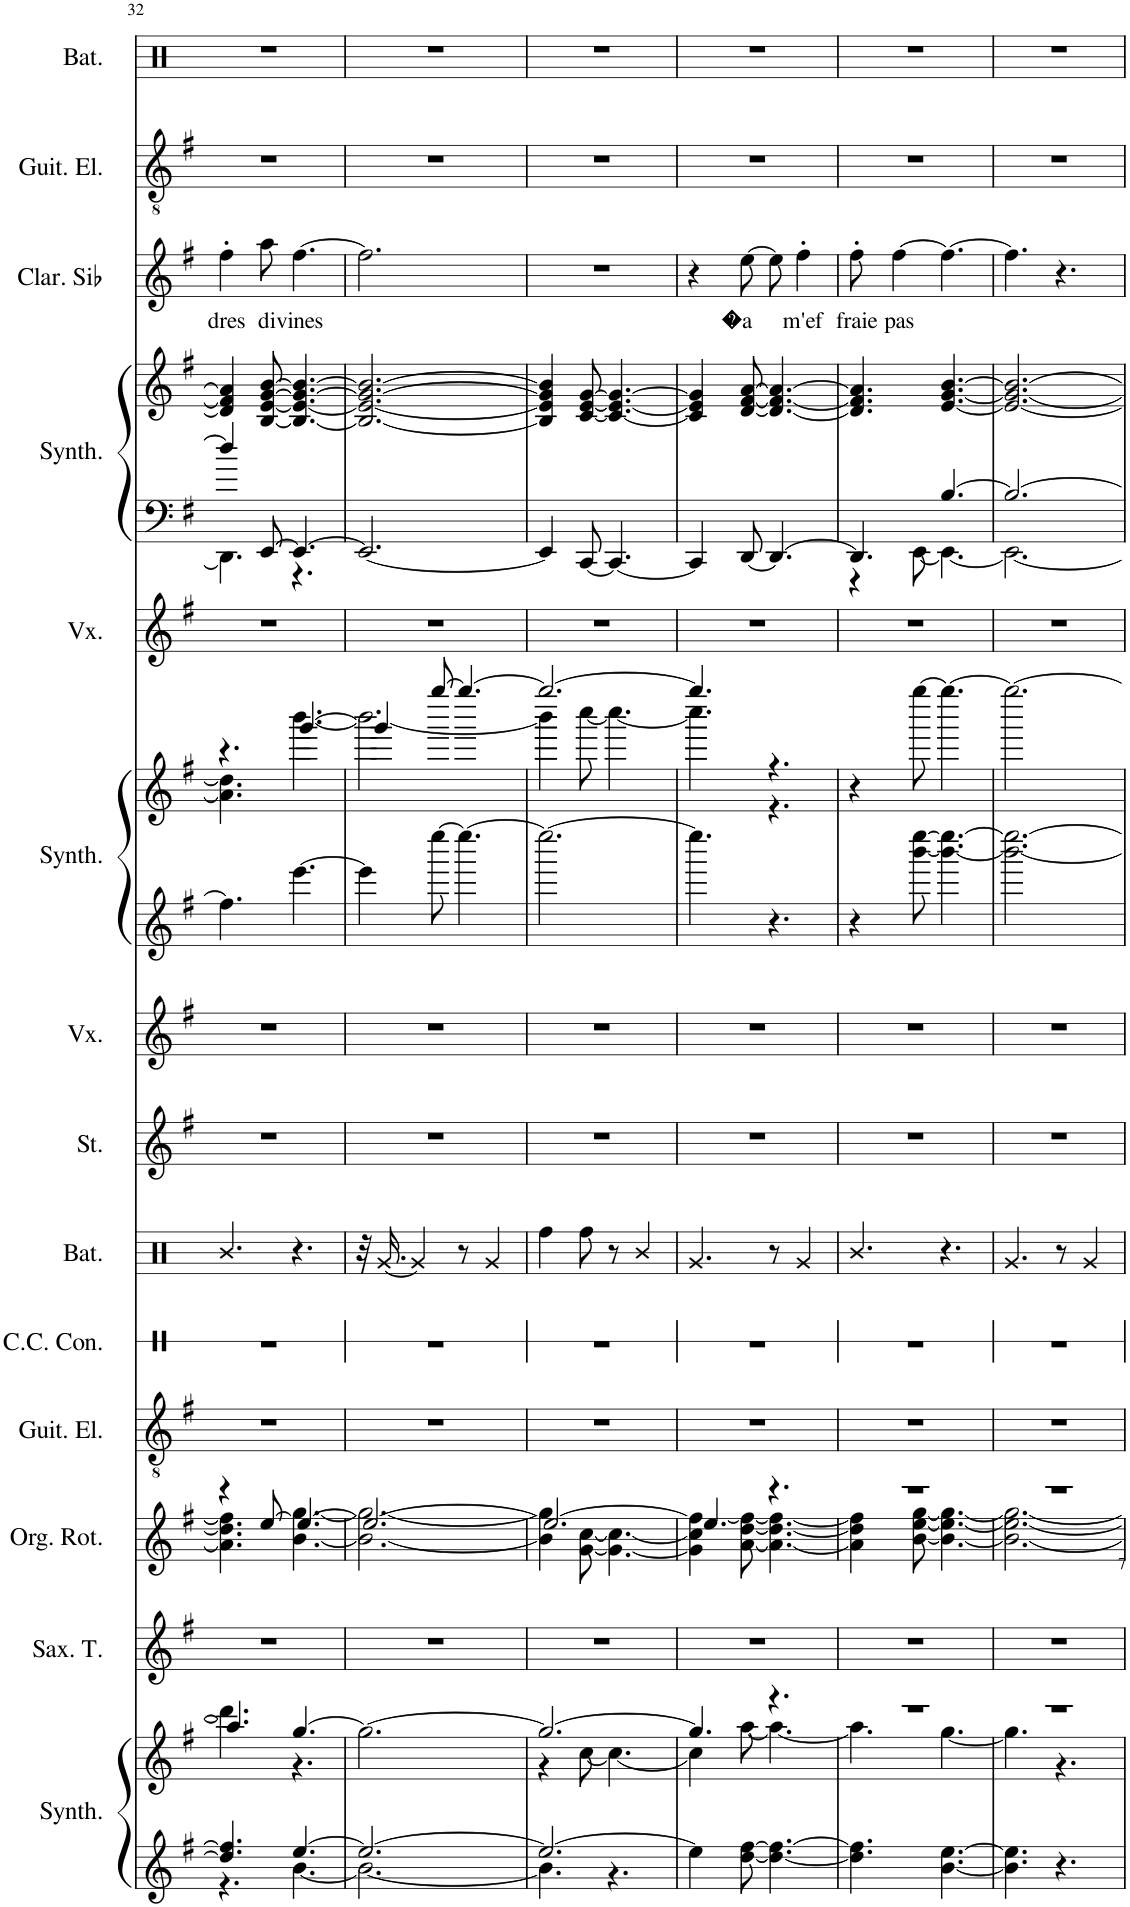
**kern	**kern	**kern	**kern	**kern	**kern	**kern	**kern	**kern	**kern	**kern	**kern	**kern	**kern	**kern	**text	**kern	**kern
*part14	*part14	*part13	*part12	*part11	*part10	*part9	*part8	*part7	*part6	*part6	*part5	*part4	*part4	*part3	*part3	*part2	*part1
*staff17	*staff16	*staff15	*staff14	*staff13	*staff12	*staff11	*staff10	*staff9	*staff8	*staff7	*staff6	*staff5	*staff4	*staff3	*staff3	*staff2	*staff1
*I"Synthétiseur Pad	*	*I"Saxophone Ténor	*I"Orgue rotatif	*I"Guitare électrique	*I"Caisse claire de concert	*I"Batterie	*I"Cordes	*I"Voix	*I"Synthétiseur Pad	*	*I"Voix	*I"Synthétiseur Pad	*	*I"Clarinette en Sib	*	*I"Guitare électrique	*I"Batterie
*I'Synth.	*	*I'Sax. T.	*I'Org. Rot.	*I'Guit. El.	*I'C.C. Con.	*I'Bat.	*	*I'Vx.	*I'Synth.	*	*I'Vx.	*I'Synth.	*	*I'Clar. Sib	*	*I'Guit. El.	*I'Bat.
!!LO:PB:g=z
*clefG2	*clefG2	*clefG2	*clefG2	*clefGv2	*clefX	*clefX	*clefG2	*clefG2	*clefG2	*clefG2	*clefG2	*clefF4	*clefG2	*clefG2	*	*clefGv2	*clefX
*	*	*Trd8c14	*	*	*	*	*	*	*	*	*	*	*	*Trd1c2	*	*	*
*k[f#]	*k[f#]	*k[f#]	*k[f#]	*k[f#]	*k[f#]	*k[]	*k[f#]	*k[f#]	*k[f#]	*k[f#]	*k[f#]	*k[f#]	*k[f#]	*k[f#]	*	*k[f#]	*k[]
*M6/8	*M6/8	*M6/8	*M6/8	*M6/8	*M6/8	*M6/8	*M6/8	*M6/8	*M6/8	*M6/8	*M6/8	*M6/8	*M6/8	*M6/8	*	*M6/8	*M6/8
=32	=32	=32	=32	=32	=32	=32	=32	=32	=32	=32	=32	=32	=32	=32	=32	=32	=32
*^	*^	*	*^	*	*	*	*	*	*	*^	*	*^	*	*	*	*	*
!	!	!	!	!	!	!	!	!	!	!	!	!	!	!	!	!	!	!	!	!LO:LY:b	!	!
4.dd/] 4.ff#/]	4.r	4.aa/]	4.ddd\]	2.r	4r	4.a\] 4.dd\] 4.ff#\]	2.r	2.r	4.R/	2.r	2.r	4.ff#\]	4.r	4.a\] 4.dd\]	2.r	4dd/]	4.DD\]	4d/] 4f#/] 4a/]	4ff#'\	dres	2.r	2.r
!	!	!	!	!	!	!	!	!	!	!	!	!	!	!	!	!	!	!	!	!LO:LY:b	!	!
.	.	.	.	.	[8ee/	.	.	.	.	.	.	.	.	.	.	[8EE/	.	[8B/ [8e/ [8g/ [8b/	8aa\	di	.	.
!	!	!	!	!	!	!	!	!	!	!	!	!	!	!	!	!	!	!	!	!LO:LY:b	!	!
[4.ee/	[4.b\	[4.gg/	4.r	.	4.ee/_	[4.b\ [4.gg\	.	.	4.r	.	.	[4.eee\	[4.ggg/	[4.bbb\	.	4.EE/_	4.r	4.B/_ 4.e/_ 4.g/_ 4.b/_	[4.ff#\	vines	.	.
*	*	*v	*v	*	*	*	*	*	*	*	*	*	*	*	*	*v	*v	*	*	*	*	*
=33	=33	=33	=33	=33	=33	=33	=33	=33	=33	=33	=33	=33	=33	=33	=33	=33	=33	=33	=33	=33
2.ee/_	2.b\_	2.gg\_	2.r	2.ee/_	2.b\_ 2.gg\_	2.r	2.r	32r	2.r	2.r	4eee\]	4ggg/]	2.bbb\_	2.r	2.EE/_	2.B/_ 2.e/_ 2.g/_ 2.b/_	2.ff#\]	.	2.r	2.r
.	.	.	.	.	.	.	.	[16.Rg/	.	.	.	.	.	.	.	.	.	.	.	.
.	.	.	.	.	.	.	.	4Rg/]	.	.	.	.	.	.	.	.	.	.	.	.
.	.	.	.	.	.	.	.	.	.	.	[8eeee\	[8gggg/	.	.	.	.	.	.	.	.
.	.	.	.	.	.	.	.	8r	.	.	4.eeee\_	4.gggg/_	.	.	.	.	.	.	.	.
.	.	.	.	.	.	.	.	4Rg/	.	.	.	.	.	.	.	.	.	.	.	.
=34	=34	=34	=34	=34	=34	=34	=34	=34	=34	=34	=34	=34	=34	=34	=34	=34	=34	=34	=34	=34
*	*	*^	*	*	*	*	*	*	*	*	*	*	*	*	*	*	*	*	*	*
2.ee/_	4.b\]	2.gg/_	4r	2.r	2.ee/_	4b\] 4gg\]	2.r	2.r	4Rff\	2.r	2.r	2.eeee\_	2.gggg/_	4bbb\]	2.r	4EE/]	4B/] 4e/] 4g/] 4b/]	2.r	.	2.r	2.r
.	.	.	[8cc\	.	.	[8g\ [8cc\	.	.	8Rff\	.	.	.	.	[8cccc\	.	[8CC/	[8c/ [8e/ [8g/	.	.	.	.
.	4.r	.	4.cc\_	.	.	4.g\_ 4.cc\_	.	.	8r	.	.	.	.	4.cccc\_	.	4.CC/_	4.c/_ 4.e/_ 4.g/_	.	.	.	.
.	.	.	.	.	.	.	.	.	4R/	.	.	.	.	.	.	.	.	.	.	.	.
*v	*v	*	*	*	*	*	*	*	*	*	*	*	*	*	*	*	*	*	*	*	*
=35	=35	=35	=35	=35	=35	=35	=35	=35	=35	=35	=35	=35	=35	=35	=35	=35	=35	=35	=35	=35
4ee\]	4.gg/]	4cc\]	2.r	4.ee/]	4g\] 4cc\] [4ff#\	2.r	2.r	4.Rg/	2.r	2.r	4.eeee\]	4.gggg/]	4.cccc\]	2.r	4CC/]	4c/] 4e/] 4g/]	4r	.	2.r	2.r
!	!	!	!	!	!	!	!	!	!	!	!	!	!	!	!	!	!	!LO:LY:b	!	!
[8dd\ [8ff#\	.	[8aa\	.	.	[8a\ [8dd\ 8ff#\_	.	.	.	.	.	.	.	.	.	[8DD/	[8d/ [8f#/ [8a/	[8ee\	�a	.	.
4.dd\_ 4.ff#\_	4.r	4.aa\_	.	4.r	4.a\_ 4.dd\_ 4.ff#\_	.	.	8r	.	.	4.r	4.r	4.r	.	4.DD/_	4.d/_ 4.f#/_ 4.a/_	8ee\]	.	.	.
!	!	!	!	!	!	!	!	!	!	!	!	!	!	!	!	!	!	!LO:LY:b	!	!
.	.	.	.	.	.	.	.	4Rg/	.	.	.	.	.	.	.	.	4ff#'\	m'ef	.	.
*	*	*	*	*	*	*	*	*	*	*	*	*v	*v	*	*	*	*	*	*	*
=36	=36	=36	=36	=36	=36	=36	=36	=36	=36	=36	=36	=36	=36	=36	=36	=36	=36	=36	=36
*	*	*	*	*	*	*	*	*	*	*	*	*	*	*^	*	*	*	*	*
!	!	!	!	!	!	!	!	!	!	!	!	!	!	!	!	!	!	!LO:LY:b	!	!
4.dd\] 4.ff#\]	2.r	4.aa\]	2.r	2.r	4a\] 4dd\] 4ff#\]	2.r	2.r	4.R/	2.r	2.r	4r	4r	2.r	4.DD/]	4r	4.d/] 4.f#/] 4.a/]	8ff#'\	fraie	2.r	2.r
!	!	!	!	!	!	!	!	!	!	!	!	!	!	!	!	!	!	!LO:LY:b	!	!
.	.	.	.	.	.	.	.	.	.	.	.	.	.	.	.	.	[4ff#\	pas	.	.
.	.	.	.	.	[8b\ [8ee\ [8gg\	.	.	.	.	.	[8bbb\ [8eeee\	[8gggg\	.	.	[8EE\	.	.	.	.	.
[4.b\ [4.ee\	.	[4.gg\	.	.	4.b\_ 4.ee\_ 4.gg\_	.	.	4.r	.	.	4.bbb\_ 4.eeee\_	4.gggg\_	.	[4.B/	4.EE\_	[4.e/ [4.g/ [4.b/	4.ff#\_	.	.	.
=37	=37	=37	=37	=37	=37	=37	=37	=37	=37	=37	=37	=37	=37	=37	=37	=37	=37	=37	=37	=37
4.b\] 4.ee\]	2.r	4.gg\]	2.r	2.r	2.b\_ 2.ee\_ 2.gg\_	2.r	2.r	4.Rg/	2.r	2.r	2.bbb\_ 2.eeee\_	2.gggg\_	2.r	2.B/_	2.EE\_	2.e/_ 2.g/_ 2.b/_	4.ff#\]	.	2.r	2.r
4.r	.	4.r	.	.	.	.	.	8r	.	.	.	.	.	.	.	.	4.r	.	.	.
.	.	.	.	.	.	.	.	4Rg/	.	.	.	.	.	.	.	.	.	.	.	.
*	*v	*v	*	*v	*v	*	*	*	*	*	*	*	*	*v	*v	*	*	*	*	*
=	=	=	=	=	=	=	=	=	=	=	=	=	=	=	=	=	=
*-	*-	*-	*-	*-	*-	*-	*-	*-	*-	*-	*-	*-	*-	*-	*-	*-	*-
